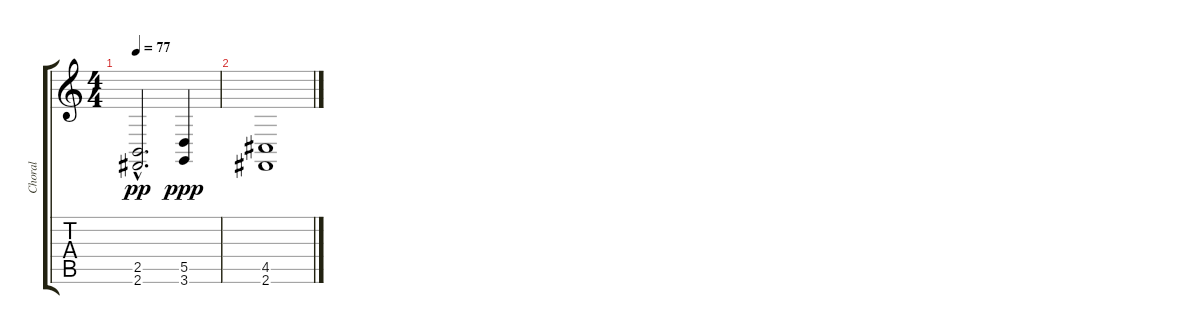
\track ("Choral" "Choral") {instrument pad8sweep}
\staff {score tabs}
\tuning (E4 B3 G3 D3 A2 E2) {hide}
\ts (4 4)
\tempo 77
\clef g2
\ks c
(2.5{hac} 2.6{hac}).2{d dy pp} (5.5 3.6).4{dy ppp} |
(4.5 2.6).1
